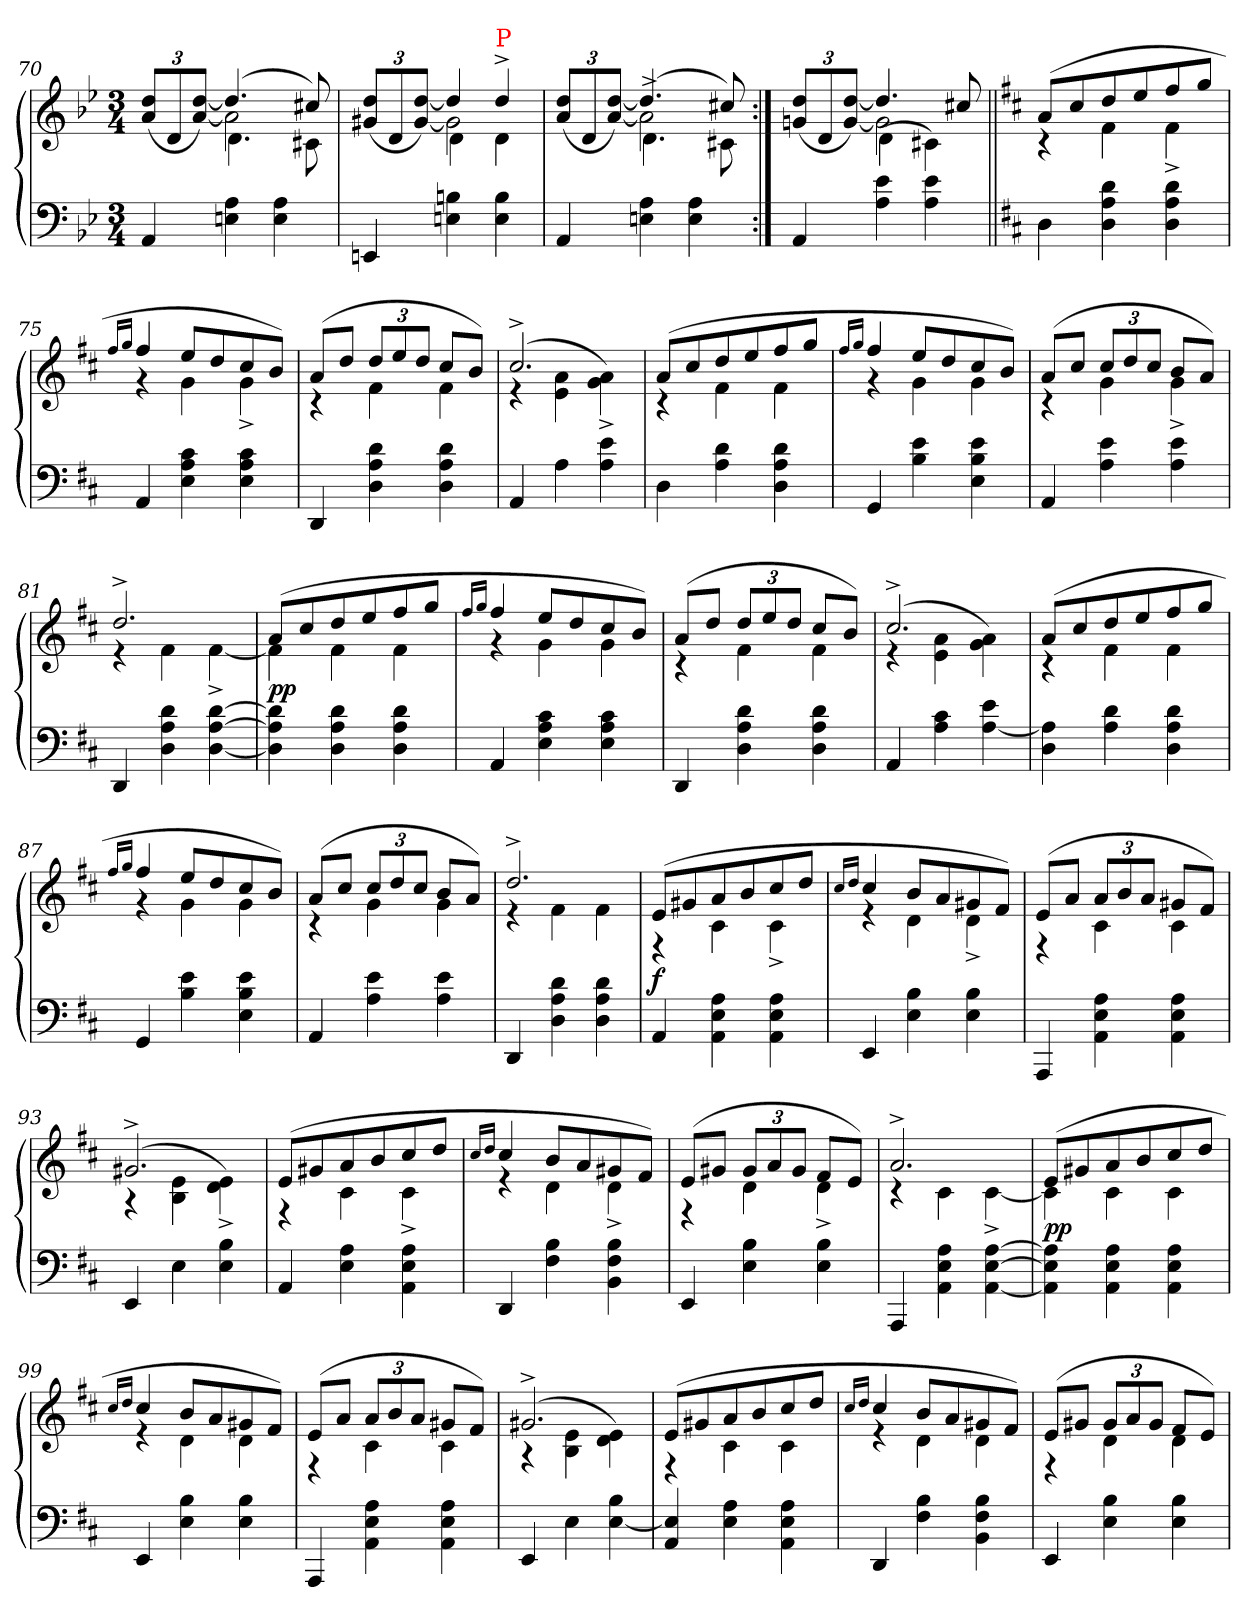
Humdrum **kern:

**kern	**kern	**dynam
*part1	*part1	*part1
*staff2	*staff1	*staff1/2
*clefF4	*clefG2	*
*k[b-e-]	*k[b-e-]	*
*M3/4	*M3/4	*
=70	=70	=70
*	*^	*
*	*	*Xbrackettup	*
*	*	*^	*
4AA	4ryy	(12dd/ 12a/L	4ryy	.
.	.	12d	.	.
.	.	[12dd [12aJ)	.	.
4A 4En	(4.dd]	2a]	4.d\	.
4A 4E	.	.	.	.
.	8cc#X)	.	8c#X\	.
=71	=71	=71	=71	=71
4EEn	4ryy	(12dd/ 12g#X/L	4ryy	.
.	.	12d	.	.
.	.	[12dd [12g#J)	.	.
4Bn 4En	4dd]	2g#]	4d\	.
!	!LO:TX:a:color=red:t=P	!	!	!
4B 4E	4dd^<	.	4d\	.
=72	=72	=72	=72	=72
4AA	4ryy	(12dd/ 12a/L	4ryy	.
.	.	12d	.	.
.	.	[12dd [12aJ)	.	.
4A 4En	(>4.dd]	2a]	4.d^<\	.
4A 4E	.	.	.	.
.	8cc#X)	.	8c#X\	.
=73:|!	=73:|!	=73:|!	=73:|!	=73:|!
4AA	4ryy	(12dd/ 12gn/L	4ryy	.
.	.	12d	.	.
.	.	[12dd [12gJ)	.	.
4e- 4A	4.dd]	2g]	(>4d\	.
4e- 4A	.	.	4c#X\)	.
.	8cc#X	.	.	.
*	*v	*v	*v	*
=||	=||	=||
*k[f#c#]	*k[f#c#]	*
*	*^	*
4D	(>8aL	4rc	.
.	8cc#	.	.
4d 4A 4D	8dd	4f#	.
.	8ee	.	.
4d 4A 4D	8ff#	4f#^<	.
.	8ggJ	.	.
=75	=75	=75	=75
.	16qff#/LL	.	.
.	16qgg/JJ	.	.
4AA	4ff#	4rg	.
4c# 4A 4E	8eeL	4g	.
.	8dd	.	.
4c# 4A 4E	8cc#	4g^<	.
.	8bJ)	.	.
=76	=76	=76	=76
4DD	(>8a/L	4rc	.
.	8ddJ	.	.
4d 4A 4D	12ddL	4f#	.
.	12ee	.	.
.	12ddJ	.	.
4d 4A 4D	8cc#L	4f#	.
.	8bJ)	.	.
=77	=77	=77	=77
4AA	(>2.cc#^>	4re	.
4A	.	4a 4e	.
4e 4A	.	4a^< 4g^<)	.
=78	=78	=78	=78
4D	(>8aL	4rc	.
.	8cc#	.	.
4d 4A	8dd	4f#	.
.	8ee	.	.
4d 4A 4D	8ff#	4f#	.
.	8ggJ	.	.
=79	=79	=79	=79
.	16qff#/LL	.	.
.	16qgg/JJ	.	.
4GG	4ff#	4rg	.
4e 4B	8eeL	4g	.
.	8dd	.	.
4e 4B 4E	8cc#	4g	.
.	8bJ)	.	.
=80	=80	=80	=80
4AA	(>8a/L	4rc	.
.	8cc#J	.	.
4e 4A	12cc#L	4g	.
.	12dd	.	.
.	12cc#J	.	.
4e 4A	8bL	4g^<	.
.	8aJ)	.	.
=81	=81	=81	=81
4DD	2.dd^>	4re	.
4d 4A 4D	.	4f#	.
[4d [4A [4D	.	[4f#^<	.
=82	=82	=82	=82
4d] 4A] 4D]	(>8aL	4f#]	pp
.	8cc#	.	.
4d 4A 4D	8dd	4f#	.
.	8ee	.	.
4d 4A 4D	8ff#	4f#	.
.	8ggJ	.	.
=83	=83	=83	=83
.	16qff#/LL	.	.
.	16qgg/JJ	.	.
4AA	4ff#	4rg	.
4c# 4A 4E	8eeL	4g	.
.	8dd	.	.
4c# 4A 4E	8cc#	4g	.
.	8bJ)	.	.
=84	=84	=84	=84
4DD	(>8aL	4rc	.
.	8ddJ	.	.
4d 4A 4D	12ddL	4f#	.
.	12ee	.	.
.	12ddJ	.	.
4d 4A 4D	8cc#L	4f#	.
.	8bJ)	.	.
=85	=85	=85	=85
4AA	(>2.cc#^>	4re	.
4c# 4A	.	4a 4e	.
4e [4A	.	4a 4g)	.
=86	=86	=86	=86
4A] 4D	(>8aL	4rc	.
.	8cc#	.	.
4d 4A	8dd	4f#	.
.	8ee	.	.
4d 4A 4D	8ff#	4f#	.
.	8ggJ	.	.
=87	=87	=87	=87
.	16qff#/LL	.	.
.	16qgg/JJ	.	.
4GG	4ff#	4rg	.
4e 4B	8eeL	4g	.
.	8dd	.	.
4e 4B 4E	8cc#	4g	.
.	8bJ)	.	.
=88	=88	=88	=88
4AA	(>8aL	4rc	.
.	8cc#J	.	.
4e 4A	12cc#L	4g	.
.	12dd	.	.
.	12cc#J	.	.
4e 4A	8bL	4g	.
.	8aJ)	.	.
=89	=89	=89	=89
4DD	2.dd^	4re	.
4d 4A 4D	.	4f#	.
4d 4A 4D	.	4f#	.
=90	=90	=90	=90
4AA	(>8eL	4rF	f
.	8g#X	.	.
4A 4E 4AA	8a	4c#	.
.	8b	.	.
4A 4E 4AA	8cc#	4c#^<	.
.	8ddJ	.	.
=91	=91	=91	=91
.	16qcc#/LL	.	.
.	16qdd/JJ	.	.
4EE	4cc#	4re	.
4B 4E	8bL	4d	.
.	8a	.	.
4B 4E	8g#X	4d^<	.
.	8f#J)	.	.
=92	=92	=92	=92
4AAA	(>8eL	4rF	.
.	8aJ	.	.
4A 4E 4AA	12aL	4c#	.
.	12b	.	.
.	12aJ	.	.
4A 4E 4AA	8g#XL	4c#	.
.	8f#J)	.	.
=93	=93	=93	=93
4EE	(>2.g#X^>	4rA	.
4E	.	4e 4B	.
4B 4E	.	4e^< 4d^<)	.
=94	=94	=94	=94
4AA	(>8eL	4rF	.
.	8g#X	.	.
4A 4E	8a	4c#	.
.	8b	.	.
4A 4E 4AA	8cc#	4c#^<	.
.	8ddJ	.	.
=95	=95	=95	=95
.	16qcc#/LL	.	.
.	16qdd/JJ	.	.
4DD	4cc#	4re	.
4B 4F#	8bL	4d	.
.	8a	.	.
4B 4F# 4BB	8g#X	4d^<	.
.	8f#J)	.	.
=96	=96	=96	=96
4EE	(>8eL	4rF	.
.	8g#XJ	.	.
4B 4E	12g#L	4d	.
.	12a	.	.
.	12g#J	.	.
4B 4E	8f#L	4d^<	.
.	8eJ)	.	.
=97	=97	=97	=97
4AAA	2.a^>	4rc	.
4A 4E 4AA	.	4c#	.
[4A [4E [4AA	.	[4c#^<	.
=98	=98	=98	=98
4A] 4E] 4AA]	(>8eL	4c#]	pp
.	8g#X	.	.
4A 4E 4AA	8a	4c#	.
.	8b	.	.
4A 4E 4AA	8cc#	4c#	.
.	8ddJ	.	.
=99	=99	=99	=99
.	16qcc#/LL	.	.
.	16qdd/JJ	.	.
4EE	4cc#	4re	.
4B 4E	8bL	4d	.
.	8a	.	.
4B 4E	8g#X	4d	.
.	8f#J)	.	.
=100	=100	=100	=100
4AAA	(>8eL	4rF	.
.	8aJ	.	.
4A 4E 4AA	12aL	4c#	.
.	12b	.	.
.	12aJ	.	.
4A 4E 4AA	8g#XL	4c#	.
.	8f#J)	.	.
=101	=101	=101	=101
4EE	(>2.g#X^>	4rA	.
4E	.	4e 4B	.
4B [4E	.	4e 4d)	.
=102	=102	=102	=102
4AA 4E]	(>8eL	4rF	.
.	8g#X	.	.
4A 4E	8a	4c#	.
.	8b	.	.
4A 4E 4AA	8cc#	4c#	.
.	8ddJ	.	.
=103	=103	=103	=103
.	16qcc#/LL	.	.
.	16qdd/JJ	.	.
4DD	4cc#	4re	.
4B 4F#	8bL	4d	.
.	8a	.	.
4B 4F# 4BB	8g#X	4d	.
.	8f#J)	.	.
=104	=104	=104	=104
4EE	(>8eL	4rF	.
.	8g#XJ	.	.
4B 4E	12g#L	4d	.
.	12a	.	.
.	12g#J	.	.
4B 4E	8f#L	4d	.
.	8eJ)	.	.
*	*v	*v	*
=	=	=
*-	*-	*-
